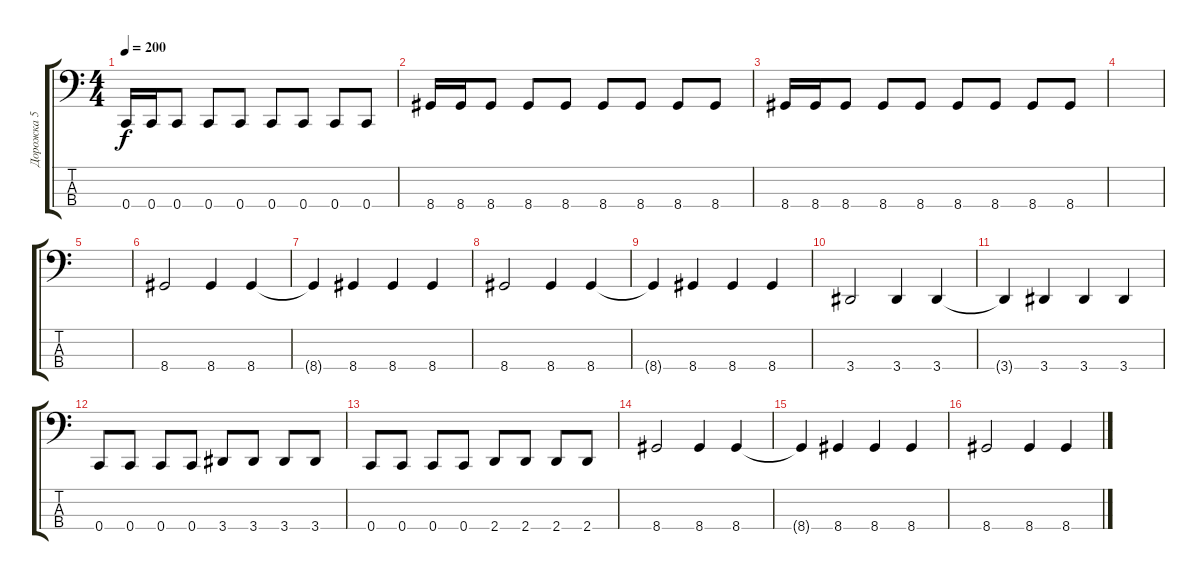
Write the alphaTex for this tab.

\track ("Дорожка 5" "Дорожка 5") {instrument electricbasspick}
\staff {score tabs}
\tuning (F2 C2 G1 C1) {hide}
\ts (4 4)
\tempo 200
\clef f4
\ks c
0.4.16{dy f} 0.4.16 0.4.8 0.4.8 0.4.8 0.4.8 0.4.8 0.4.8 0.4.8 |
8.4.16 8.4.16 8.4.8 8.4.8 8.4.8 8.4.8 8.4.8 8.4.8 8.4.8 |
8.4.16 8.4.16 8.4.8 8.4.8 8.4.8 8.4.8 8.4.8 8.4.8 8.4.8 |
|
|
8.4.2 8.4.4 8.4.4 |
8.4{t}.4 8.4.4 8.4.4 8.4.4 |
8.4.2 8.4.4 8.4.4 |
8.4{t}.4 8.4.4 8.4.4 8.4.4 |
3.4.2 3.4.4 3.4.4 |
3.4{t}.4 3.4.4 3.4.4 3.4.4 |
0.4.8 0.4.8 0.4.8 0.4.8 3.4.8 3.4.8 3.4.8 3.4.8 |
0.4.8 0.4.8 0.4.8 0.4.8 2.4.8 2.4.8 2.4.8 2.4.8 |
8.4.2 8.4.4 8.4.4 |
8.4{t}.4 8.4.4 8.4.4 8.4.4 |
8.4.2 8.4.4 8.4.4
